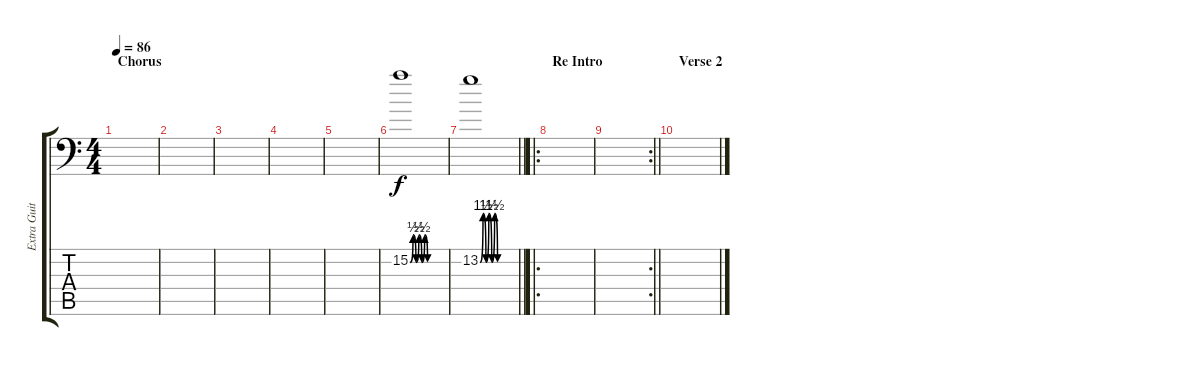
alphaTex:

\track ("Extra Guitar" "Extra Guit") {instrument distortionguitar}
\staff {score tabs}
\tuning (B3 Gb3 D3 A2 E2 A1) {hide}
\ts (4 4)
\section ("" "Chorus")
\tempo 86
\clef f4
\ks c
|
|
|
|
|
15.2{be (custom 0 0 5 2 10 0 15 2 20 0 25 2 30 0 60 0)}.1 |
\barLineRight lightlight
13.2{be (custom 0 0 5 6 10 0 15 6 20 0 25 6 30 0 60 0)}.1 |
\ro
\section ("" "Re Intro")
|
\rc 2
\barLineRight lightlight
|
\section ("" "Verse 2")
